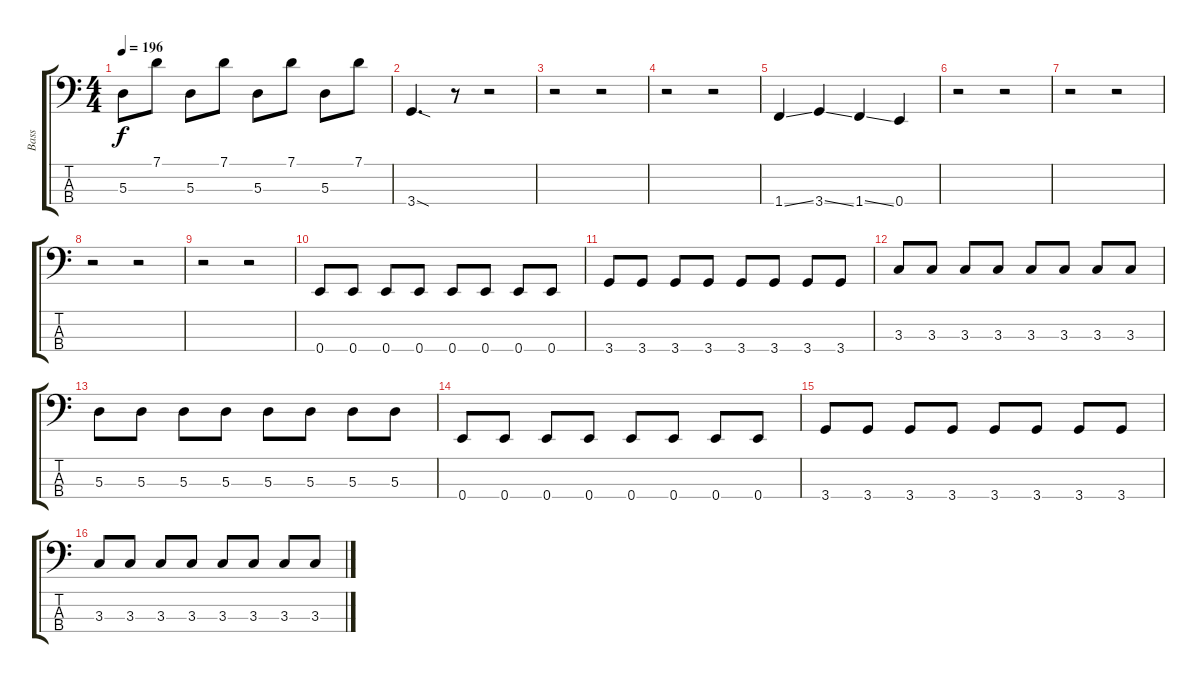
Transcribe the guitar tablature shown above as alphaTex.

\track ("Bass" "Bass") {instrument electricbassfinger}
\staff {score tabs}
\tuning (G2 D2 A1 E1) {hide}
\ts (4 4)
\tempo 196
\clef f4
\ks c
5.3.8{dy f} 7.1.8 5.3.8 7.1.8 5.3.8 7.1.8 5.3.8 7.1.8 |
3.4{sod}.4{d} r.8 r.2 |
r.2 r.2 |
r.2 r.2 |
1.4{ss}.4 3.4{ss}.4 1.4{ss}.4 0.4.4 |
r.2 r.2 |
r.2 r.2 |
r.2 r.2 |
r.2 r.2 |
0.4.8 0.4.8 0.4.8 0.4.8 0.4.8 0.4.8 0.4.8 0.4.8 |
3.4.8 3.4.8 3.4.8 3.4.8 3.4.8 3.4.8 3.4.8 3.4.8 |
3.3.8 3.3.8 3.3.8 3.3.8 3.3.8 3.3.8 3.3.8 3.3.8 |
5.3.8 5.3.8 5.3.8 5.3.8 5.3.8 5.3.8 5.3.8 5.3.8 |
0.4.8 0.4.8 0.4.8 0.4.8 0.4.8 0.4.8 0.4.8 0.4.8 |
3.4.8 3.4.8 3.4.8 3.4.8 3.4.8 3.4.8 3.4.8 3.4.8 |
3.3.8 3.3.8 3.3.8 3.3.8 3.3.8 3.3.8 3.3.8 3.3.8
